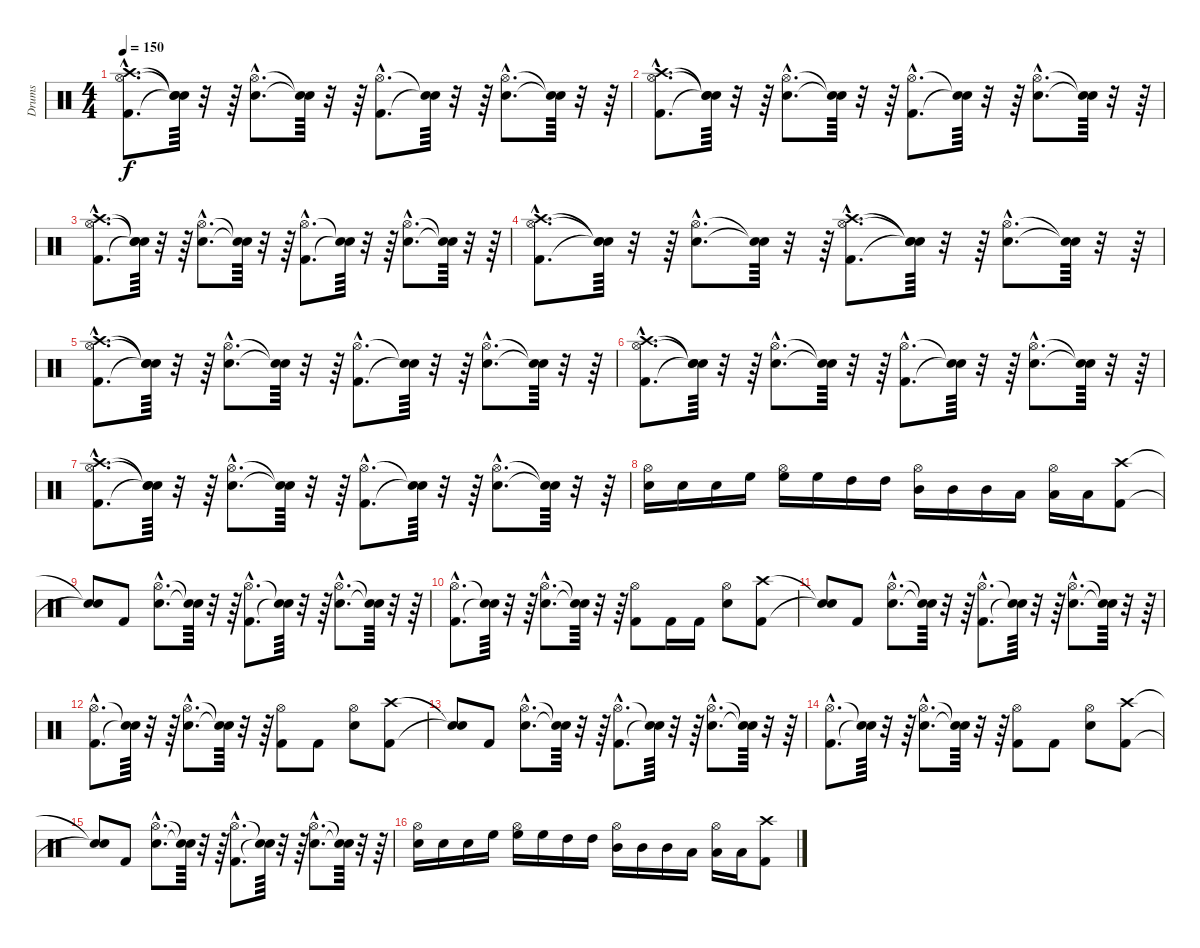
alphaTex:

\track ("Drums" "Drums") {instrument percussion}
\staff {score}
\articulation defaults
\ts (4 4)
\tempo 150
\clef neutral
\ks c
("Kick (hit) 2"{hac} "Hi-Hat (open)"{hac} "Crash high (hit)"{hac}).8{d dy f} ("Snare (hit)"{t} "Snare (hit)"{t} "Snare (hit)"{t}).64 r.32 r.64 ("Snare (hit) 2"{hac} "Hi-Hat (open)"{hac}).8{d} ("Snare (hit)"{t} "Snare (hit)"{t}).64 r.32 r.64 ("Kick (hit) 2"{hac} "Hi-Hat (open)"{hac}).8{d} ("Snare (hit)"{t} "Snare (hit)"{t}).64 r.32 r.64 ("Snare (hit) 2"{hac} "Hi-Hat (open)"{hac}).8{d} ("Snare (hit)"{t} "Snare (hit)"{t}).64 r.32 r.64 |
("Kick (hit) 2"{hac} "Hi-Hat (open)"{hac} "Crash high (hit)"{hac}).8{d} ("Snare (hit)"{t} "Snare (hit)"{t} "Snare (hit)"{t}).64 r.32 r.64 ("Snare (hit) 2"{hac} "Hi-Hat (open)"{hac}).8{d} ("Snare (hit)"{t} "Snare (hit)"{t}).64 r.32 r.64 ("Kick (hit) 2"{hac} "Hi-Hat (open)"{hac}).8{d} ("Snare (hit)"{t} "Snare (hit)"{t}).64 r.32 r.64 ("Snare (hit) 2"{hac} "Hi-Hat (open)"{hac}).8{d} ("Snare (hit)"{t} "Snare (hit)"{t}).64 r.32 r.64 |
("Kick (hit) 2"{hac} "Hi-Hat (open)"{hac} "Crash high (hit)"{hac}).8{d} ("Snare (hit)"{t} "Snare (hit)"{t} "Snare (hit)"{t}).64 r.32 r.64 ("Snare (hit) 2"{hac} "Hi-Hat (open)"{hac}).8{d} ("Snare (hit)"{t} "Snare (hit)"{t}).64 r.32 r.64 ("Kick (hit) 2"{hac} "Hi-Hat (open)"{hac}).8{d} ("Snare (hit)"{t} "Snare (hit)"{t}).64 r.32 r.64 ("Snare (hit) 2"{hac} "Hi-Hat (open)"{hac}).8{d} ("Snare (hit)"{t} "Snare (hit)"{t}).64 r.32 r.64 |
("Kick (hit) 2"{hac} "Hi-Hat (open)"{hac} "Crash high (hit)"{hac}).8{d} ("Snare (hit)"{t} "Snare (hit)"{t} "Snare (hit)"{t}).64 r.32 r.64 ("Snare (hit) 2"{hac} "Hi-Hat (open)"{hac}).8{d} ("Snare (hit)"{t} "Snare (hit)"{t}).64 r.32 r.64 ("Kick (hit) 2"{hac} "Hi-Hat (open)"{hac} "Crash high (hit)"{hac}).8{d} ("Snare (hit)"{t} "Snare (hit)"{t} "Snare (hit)"{t}).64 r.32 r.64 ("Snare (hit) 2"{hac} "Hi-Hat (open)"{hac}).8{d} ("Snare (hit)"{t} "Snare (hit)"{t}).64 r.32 r.64 |
("Kick (hit) 2"{hac} "Hi-Hat (open)"{hac} "Crash high (hit)"{hac}).8{d} ("Snare (hit)"{t} "Snare (hit)"{t} "Snare (hit)"{t}).64 r.32 r.64 ("Snare (hit) 2"{hac} "Hi-Hat (open)"{hac}).8{d} ("Snare (hit)"{t} "Snare (hit)"{t}).64 r.32 r.64 ("Kick (hit) 2"{hac} "Hi-Hat (open)"{hac}).8{d} ("Snare (hit)"{t} "Snare (hit)"{t}).64 r.32 r.64 ("Snare (hit) 2"{hac} "Hi-Hat (open)"{hac}).8{d} ("Snare (hit)"{t} "Snare (hit)"{t}).64 r.32 r.64 |
("Kick (hit) 2"{hac} "Hi-Hat (open)"{hac} "Crash high (hit)"{hac}).8{d} ("Snare (hit)"{t} "Snare (hit)"{t} "Snare (hit)"{t}).64 r.32 r.64 ("Snare (hit) 2"{hac} "Hi-Hat (open)"{hac}).8{d} ("Snare (hit)"{t} "Snare (hit)"{t}).64 r.32 r.64 ("Kick (hit) 2"{hac} "Hi-Hat (open)"{hac}).8{d} ("Snare (hit)"{t} "Snare (hit)"{t}).64 r.32 r.64 ("Snare (hit) 2"{hac} "Hi-Hat (open)"{hac}).8{d} ("Snare (hit)"{t} "Snare (hit)"{t}).64 r.32 r.64 |
("Kick (hit) 2"{hac} "Hi-Hat (open)"{hac} "Crash high (hit)"{hac}).8{d} ("Snare (hit)"{t} "Snare (hit)"{t} "Snare (hit)"{t}).64 r.32 r.64 ("Snare (hit) 2"{hac} "Hi-Hat (open)"{hac}).8{d} ("Snare (hit)"{t} "Snare (hit)"{t}).64 r.32 r.64 ("Kick (hit) 2"{hac} "Hi-Hat (open)"{hac}).8{d} ("Snare (hit)"{t} "Snare (hit)"{t}).64 r.32 r.64 ("Snare (hit) 2"{hac} "Hi-Hat (open)"{hac}).8{d} ("Snare (hit)"{t} "Snare (hit)"{t}).64 r.32 r.64 |
("Snare (hit) 2" "Hi-Hat (open)").16 "Snare (hit) 2".16 "Snare (hit) 2".16 "High Floor Tom (hit)".16 ("Hi-Hat (open)" "High Floor Tom (hit)").16 "High Floor Tom (hit)".16 "High Tom (hit)".16 "High Tom (hit)".16 ("Hi-Hat (open)" "Mid Tom (hit)").16 "Mid Tom (hit)".16 "Mid Tom (hit)".16 "Low Tom (hit)".16 ("Low Tom (hit)" "Hi-Hat (open)").16 "Low Tom (hit)".16 ("Kick (hit) 2" "Crash high (hit)").8 |
("Snare (hit)"{t} "Snare (hit)"{t}).8 "Kick (hit) 2".8 ("Snare (hit) 2"{hac} "Hi-Hat (open)"{hac}).8{d} ("Snare (hit)"{t} "Snare (hit)"{t}).64 r.32 r.64 ("Kick (hit) 2"{hac} "Hi-Hat (open)"{hac}).8{d} ("Snare (hit)"{t} "Snare (hit)"{t}).64 r.32 r.64 ("Snare (hit) 2"{hac} "Hi-Hat (open)"{hac}).8{d} ("Snare (hit)"{t} "Snare (hit)"{t}).64 r.32 r.64 |
("Kick (hit) 2"{hac} "Hi-Hat (open)"{hac}).8{d} ("Snare (hit)"{t} "Snare (hit)"{t}).64 r.32 r.64 ("Snare (hit) 2"{hac} "Hi-Hat (open)"{hac}).8{d} ("Snare (hit)"{t} "Snare (hit)"{t}).64 r.32 r.64 ("Kick (hit) 2" "Hi-Hat (open)").8 "Kick (hit) 2".16 "Kick (hit) 2".16 ("Snare (hit) 2" "Hi-Hat (open)").8 ("Kick (hit) 2" "Crash high (hit)").8 |
("Snare (hit)"{t} "Snare (hit)"{t}).8 "Kick (hit) 2".8 ("Snare (hit) 2"{hac} "Hi-Hat (open)"{hac}).8{d} ("Snare (hit)"{t} "Snare (hit)"{t}).64 r.32 r.64 ("Kick (hit) 2"{hac} "Hi-Hat (open)"{hac}).8{d} ("Snare (hit)"{t} "Snare (hit)"{t}).64 r.32 r.64 ("Snare (hit) 2"{hac} "Hi-Hat (open)"{hac}).8{d} ("Snare (hit)"{t} "Snare (hit)"{t}).64 r.32 r.64 |
("Kick (hit) 2"{hac} "Hi-Hat (open)"{hac}).8{d} ("Snare (hit)"{t} "Snare (hit)"{t}).64 r.32 r.64 ("Snare (hit) 2"{hac} "Hi-Hat (open)"{hac}).8{d} ("Snare (hit)"{t} "Snare (hit)"{t}).64 r.32 r.64 ("Kick (hit) 2" "Hi-Hat (open)").8 "Kick (hit) 2".8 ("Snare (hit) 2" "Hi-Hat (open)").8 ("Kick (hit) 2" "Crash high (hit)").8 |
("Snare (hit)"{t} "Snare (hit)"{t}).8 "Kick (hit) 2".8 ("Snare (hit) 2"{hac} "Hi-Hat (open)"{hac}).8{d} ("Snare (hit)"{t} "Snare (hit)"{t}).64 r.32 r.64 ("Kick (hit) 2"{hac} "Hi-Hat (open)"{hac}).8{d} ("Snare (hit)"{t} "Snare (hit)"{t}).64 r.32 r.64 ("Snare (hit) 2"{hac} "Hi-Hat (open)"{hac}).8{d} ("Snare (hit)"{t} "Snare (hit)"{t}).64 r.32 r.64 |
("Kick (hit) 2"{hac} "Hi-Hat (open)"{hac}).8{d} ("Snare (hit)"{t} "Snare (hit)"{t}).64 r.32 r.64 ("Snare (hit) 2"{hac} "Hi-Hat (open)"{hac}).8{d} ("Snare (hit)"{t} "Snare (hit)"{t}).64 r.32 r.64 ("Kick (hit) 2" "Hi-Hat (open)").8 "Kick (hit) 2".8 ("Snare (hit) 2" "Hi-Hat (open)").8 ("Kick (hit) 2" "Crash high (hit)").8 |
("Snare (hit)"{t} "Snare (hit)"{t}).8 "Kick (hit) 2".8 ("Snare (hit) 2"{hac} "Hi-Hat (open)"{hac}).8{d} ("Snare (hit)"{t} "Snare (hit)"{t}).64 r.32 r.64 ("Kick (hit) 2"{hac} "Hi-Hat (open)"{hac}).8{d} ("Snare (hit)"{t} "Snare (hit)"{t}).64 r.32 r.64 ("Snare (hit) 2"{hac} "Hi-Hat (open)"{hac}).8{d} ("Snare (hit)"{t} "Snare (hit)"{t}).64 r.32 r.64 |
("Snare (hit) 2" "Hi-Hat (open)").16 "Snare (hit) 2".16 "Snare (hit) 2".16 "High Floor Tom (hit)".16 ("Hi-Hat (open)" "High Floor Tom (hit)").16 "High Floor Tom (hit)".16 "High Tom (hit)".16 "High Tom (hit)".16 ("Hi-Hat (open)" "Mid Tom (hit)").16 "Mid Tom (hit)".16 "Mid Tom (hit)".16 "Low Tom (hit)".16 ("Low Tom (hit)" "Hi-Hat (open)").16 "Low Tom (hit)".16 ("Kick (hit) 2" "Crash high (hit)").8
